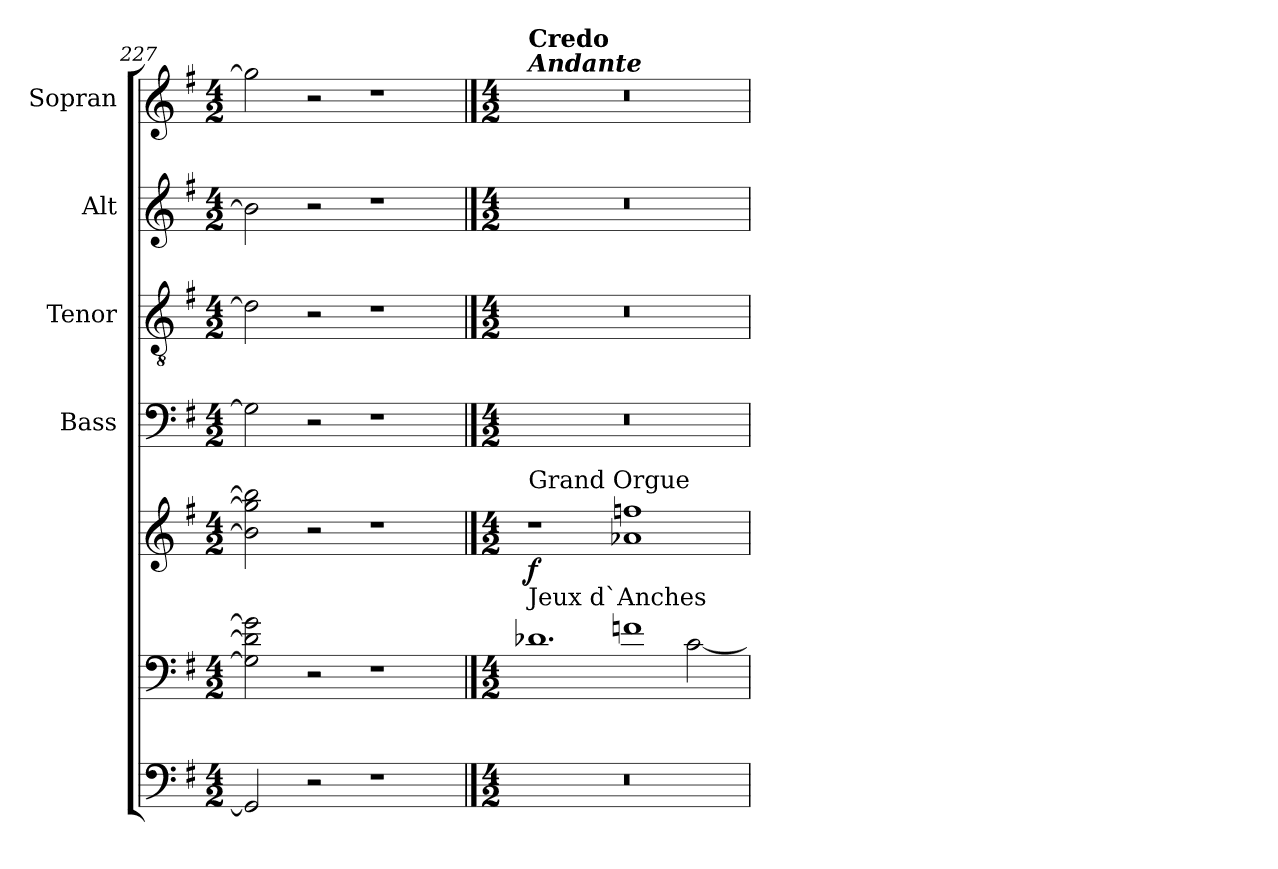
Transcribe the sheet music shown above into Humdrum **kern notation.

**kern	**kern	**kern	**dynam	**kern	**kern	**kern	**kern
*part6	*part5	*part5	*part5	*part4	*part3	*part2	*part1
*staff7	*staff6	*staff5	*staff5/6	*staff4	*staff3	*staff2	*staff1
*	*	*	*	*I"Bass	*I"Tenor	*I"Alt	*I"Sopran
*	*	*	*	*I'B.	*I'T.	*I'A.	*I'S.
*clefF4	*clefF4	*clefG2	*	*clefF4	*clefGv2	*clefG2	*clefG2
*k[f#]	*k[f#]	*k[f#]	*	*k[f#]	*k[f#]	*k[f#]	*k[f#]
*G:	*G:	*G:	*	*G:	*G:	*G:	*G:
*M4/2	*M4/2	*M4/2	*	*M4/2	*M4/2	*M4/2	*M4/2
=227	=227	=227	=227	=227	=227	=227	=227
2GG/]	2G\] 2d\] 2g\]	2b\] 2gg\] 2bb\]	.	2G\]	2d\]	2b\]	2gg\]
2r	2r	2r	.	2r	2r	2r	2r
1r	1r	1r	.	1r	1r	1r	1r
!!LO:PB:g=z
==228	==228	==228	==228	==228	==228	==228	==228
*M4/2	*M4/2	*M4/2	*	*M4/2	*M4/2	*M4/2	*M4/2
*	*^	*	*	*	*	*	*
!	!	!	!	!	!	!	!	!LO:TX:a:Bi:t=Andante
!	!	!	!	!	!	!	!	!LO:TX:a:B:t=Credo
!	!	!	!LO:TX:a:t=Grand Orgue	!	!	!	!	!
!	!	!	!LO:TX:b:t=Jeux d`Anches	!	!	!	!	!
!	!	!	!	!LO:DY:b	!	!	!	!
0r	1ryy	1.d-X	1r	f	0r	0r	0r	0r
.	1fn	.	1a-X 1ffn	.	.	.	.	.
.	.	[<2c\	.	.	.	.	.	.
*	*v	*v	*	*	*	*	*	*
=	=	=	=	=	=	=	=
*-	*-	*-	*-	*-	*-	*-	*-
